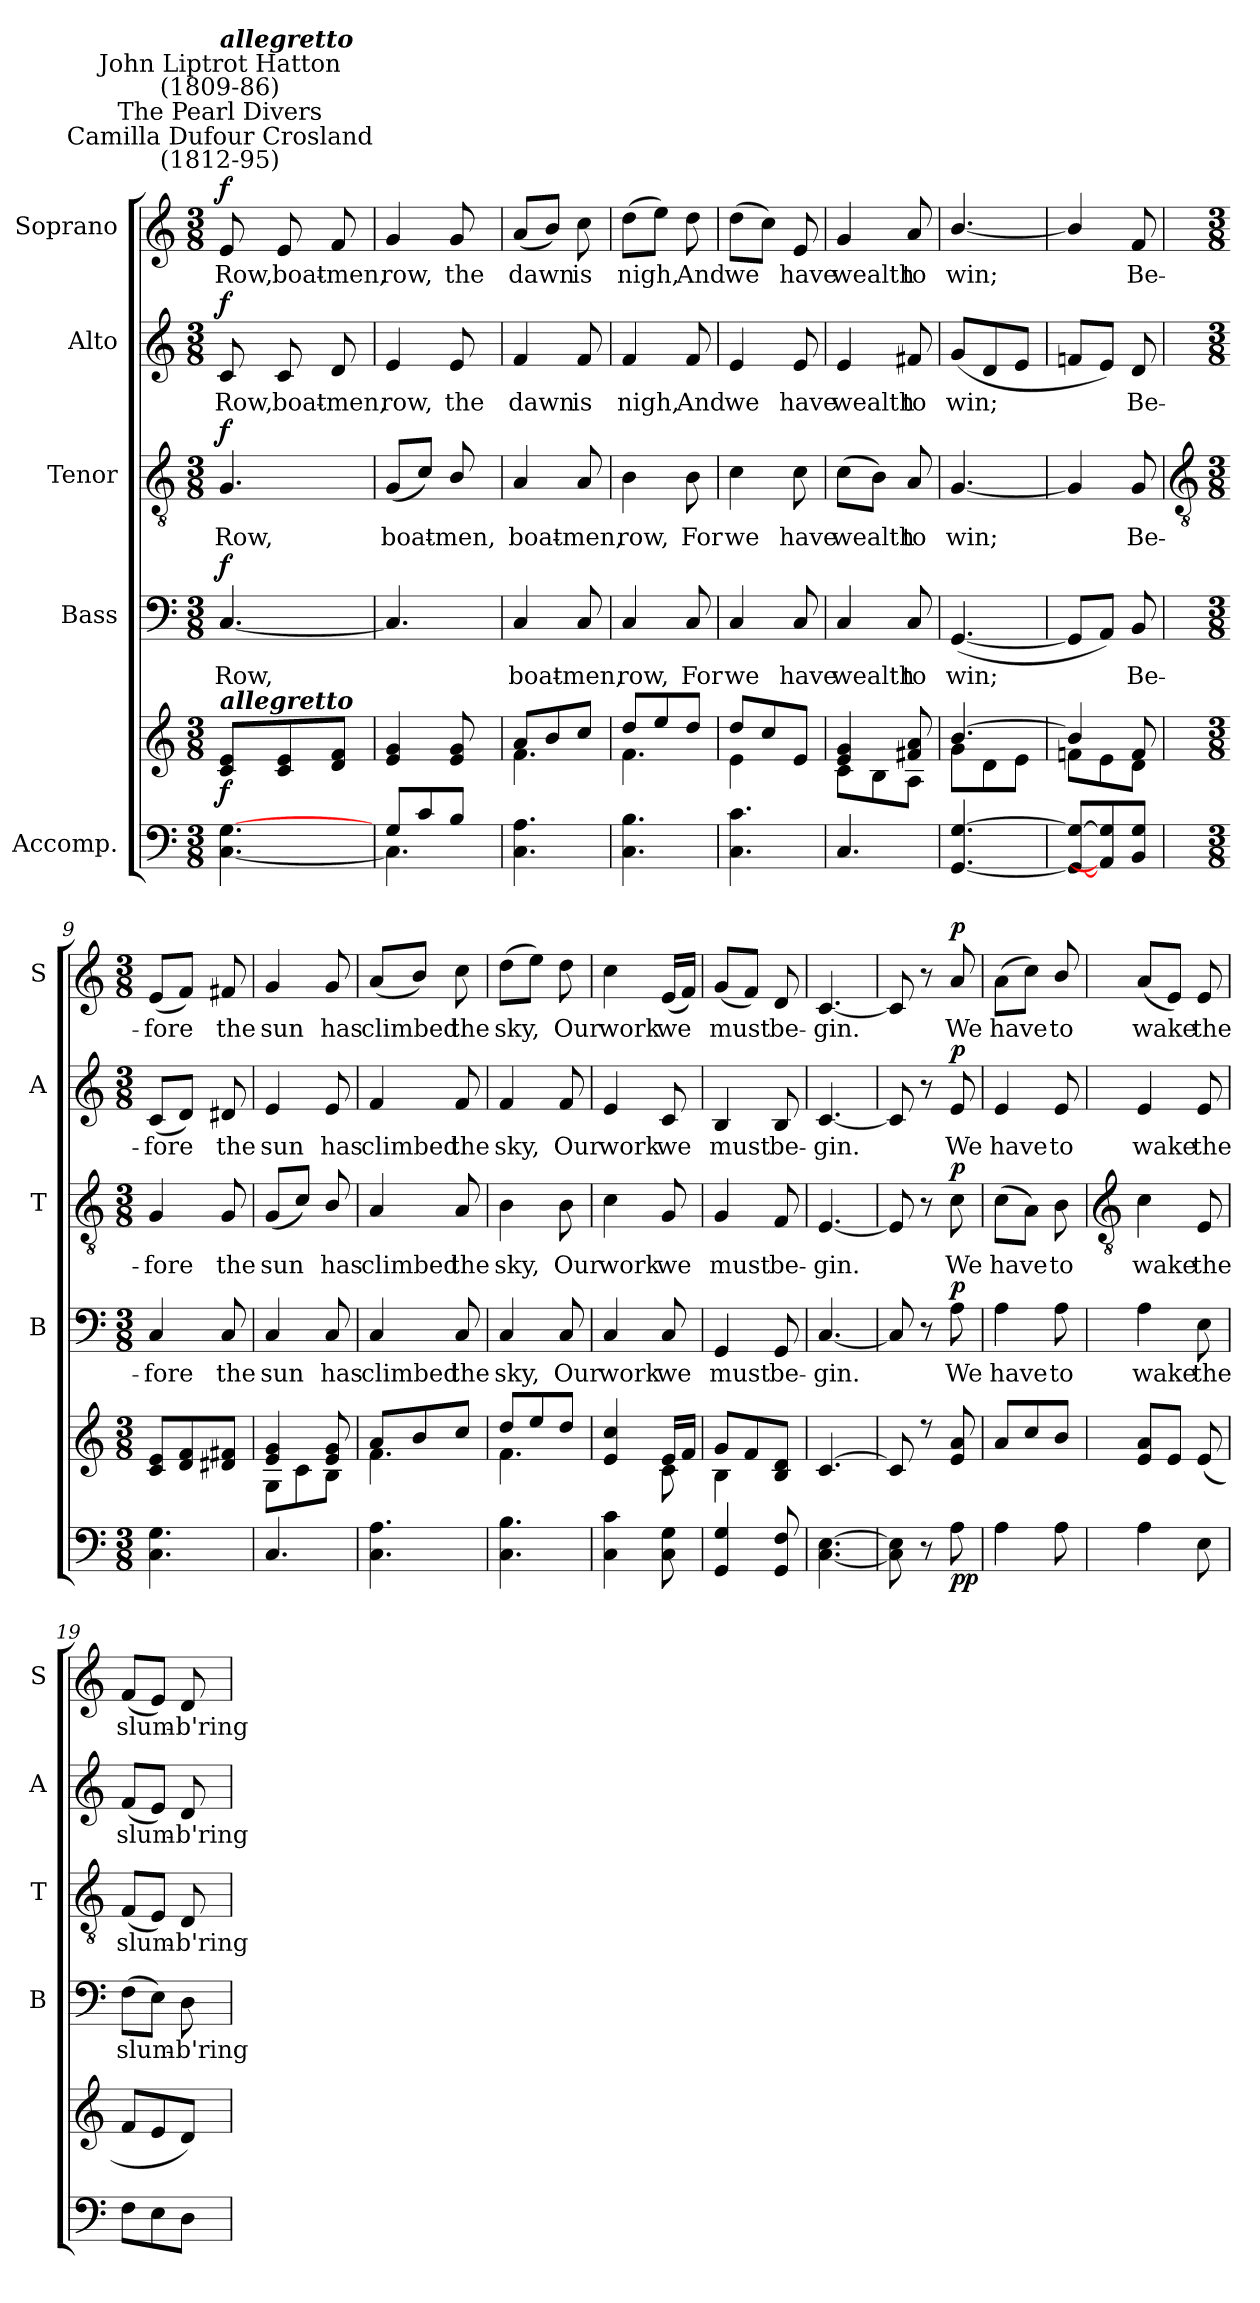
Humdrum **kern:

**kern	**kern	**dynam	**kern	**text	**dynam	**kern	**text	**dynam	**kern	**text	**dynam	**kern	**text	**dynam
*part5	*part5	*part5	*part4	*part4	*part4	*part3	*part3	*part3	*part2	*part2	*part2	*part1	*part1	*part1
*staff6	*staff5	*staff5/6	*staff4	*staff4	*staff4	*staff3	*staff3	*staff3	*staff2	*staff2	*staff2	*staff1	*staff1	*staff1
*I"Accomp.	*	*	*I"Bass	*	*	*I"Tenor	*	*	*I"Alto	*	*	*I"Soprano	*	*
*	*	*	*I'B	*	*	*I'T	*	*	*I'A	*	*	*I'S	*	*
*clefF4	*clefG2	*	*clefF4	*	*	*clefGv2	*	*	*clefG2	*	*	*clefG2	*	*
*k[]	*k[]	*	*k[]	*	*	*k[]	*	*	*k[]	*	*	*k[]	*	*
*C:	*C:	*	*C:	*	*	*C:	*	*	*C:	*	*	*C:	*	*
*M3/8	*M3/8	*	*M3/8	*	*	*M3/8	*	*	*M3/8	*	*	*M3/8	*	*
*MM54	*MM54	*	*MM54	*	*	*MM54	*	*	*MM54	*	*	*MM54	*	*
=1	=1	=1	=1	=1	=1	=1	=1	=1	=1	=1	=1	=1	=1	=1
*	*^	*	*	*	*	*	*	*	*	*	*	*	*	*
!	!	!	!	!	!	!	!	!	!	!	!	!	!LO:TX:a:cj:t=Camilla Dufour Crosland\n(1812-95)	!	!
!	!	!	!	!	!	!	!	!	!	!	!	!	!LO:TX:a:cj:t=The Pearl Divers	!	!
!	!	!	!	!	!	!	!	!	!	!	!	!	!LO:TX:a:cj:t=John Liptrot Hatton\n(1809-86)	!	!
!	!	!	!	!	!	!	!	!	!	!	!	!	!LO:TX:a:Bi:t=allegretto	!	!
!	!LO:TX:a:Bi:t=allegretto	!	!	!	!	!	!	!	!	!	!	!	!	!	!
!	!	!LO:N:vis=1	!LO:DY:b	!	!LO:LY:b	!LO:DY:b	!	!LO:LY:b	!LO:DY:b	!	!LO:LY:b	!LO:DY:b	!	!LO:LY:b	!LO:DY:b
[4.C [4.G	8c/ 8e/L	4.ryy	f	[4.C	Row,	f	4.G	Row,	f	8c	Row,	f	8e/	Row,	f
!	!	!	!	!	!	!	!	!	!	!	!LO:LY:b	!	!	!LO:LY:b	!
.	8c/ 8e/	.	.	.	.	.	.	.	.	8c	boat-	.	8e	boat-	.
!	!	!	!	!	!	!	!	!	!	!	!LO:LY:b	!	!	!LO:LY:b	!
.	8d/ 8f/J	.	.	.	.	.	.	.	.	8d	-men,	.	8f	-men,	.
*	*v	*v	*	*	*	*	*	*	*	*	*	*	*	*	*
=2	=2	=2	=2	=2	=2	=2	=2	=2	=2	=2	=2	=2	=2	=2
*^	*	*	*	*	*	*	*	*	*	*	*	*	*	*
!	!	!	!	!	!	!	!	!LO:LY:b	!	!	!LO:LY:b	!	!	!LO:LY:b	!
8G/L	4.C\]	4e/ 4g/	.	4.C]	.	.	(<8GL	boat-	.	4e	row,	.	4g	row,	.
8c/	.	.	.	.	.	.	8cJ)	.	.	.	.	.	.	.	.
!	!	!	!	!	!	!	!	!LO:LY:b	!	!	!LO:LY:b	!	!	!LO:LY:b	!
8B/J	.	8e/ 8g/	.	.	.	.	8B/	men,	.	8e	the	.	8g	the	.
*v	*v	*	*	*	*	*	*	*	*	*	*	*	*	*	*
=3	=3	=3	=3	=3	=3	=3	=3	=3	=3	=3	=3	=3	=3	=3
*	*^	*	*	*	*	*	*	*	*	*	*	*	*	*
!	!	!	!	!	!LO:LY:b	!	!	!LO:LY:b	!	!	!LO:LY:b	!	!	!LO:LY:b	!
4.C 4.A	8a/L	4.f\	.	4C	boat-	.	4A	boat-	.	4f	dawn	.	(<8aL	dawn	.
.	8b/	.	.	.	.	.	.	.	.	.	.	.	8bJ)	.	.
!	!	!	!	!	!LO:LY:b	!	!	!LO:LY:b	!	!	!LO:LY:b	!	!	!LO:LY:b	!
.	8cc/J	.	.	8C	-men,	.	8A	-men,	.	8f	is	.	8cc	is	.
=4	=4	=4	=4	=4	=4	=4	=4	=4	=4	=4	=4	=4	=4	=4	=4
!	!	!	!	!	!LO:LY:b	!	!	!LO:LY:b	!	!	!LO:LY:b	!	!	!LO:LY:b	!
4.C 4.B	8dd/L	4.f\	.	4C	row,	.	4B	row,	.	4f	nigh,	.	(>8ddL	nigh,	.
.	8ee/	.	.	.	.	.	.	.	.	.	.	.	8eeJ)	.	.
!	!	!	!	!	!LO:LY:b	!	!	!LO:LY:b	!	!	!LO:LY:b	!	!	!LO:LY:b	!
.	8dd/J	.	.	8C	For	.	8B	For	.	8f	And	.	8dd	And	.
=5	=5	=5	=5	=5	=5	=5	=5	=5	=5	=5	=5	=5	=5	=5	=5
!	!	!	!	!	!LO:LY:b	!	!	!LO:LY:b	!	!	!LO:LY:b	!	!	!LO:LY:b	!
4.C 4.c	8dd/L	4e\	.	4C	we	.	4c	we	.	4e	we	.	(>8ddL	we	.
.	8cc/	.	.	.	.	.	.	.	.	.	.	.	8ccJ)	.	.
!	!	!	!	!	!LO:LY:b	!	!	!LO:LY:b	!	!	!LO:LY:b	!	!	!LO:LY:b	!
.	8e/J	8ryy	.	8C	have	.	8c	have	.	8e	have	.	8e	have	.
=6	=6	=6	=6	=6	=6	=6	=6	=6	=6	=6	=6	=6	=6	=6	=6
!	!	!	!	!	!LO:LY:b	!	!	!LO:LY:b	!	!	!LO:LY:b	!	!	!LO:LY:b	!
4.C	4e/ 4g/	8c\L	.	4C	wealth	.	(>8cL	wealth	.	4e	wealth	.	4g	wealth	.
.	.	8B\	.	.	.	.	8BJ)	.	.	.	.	.	.	.	.
!	!	!	!	!	!LO:LY:b	!	!	!LO:LY:b	!	!	!LO:LY:b	!	!	!LO:LY:b	!
.	8f#X/ 8a/	8A\J	.	8C	to	.	8A	to	.	8f#X	to	.	8a	to	.
=7	=7	=7	=7	=7	=7	=7	=7	=7	=7	=7	=7	=7	=7	=7	=7
!	!	!	!	!	!LO:LY:b	!	!	!LO:LY:b	!	!	!LO:LY:b	!	!	!LO:LY:b	!
[4.GG [4.G	[4.b/	8g\L	.	(<[4.GG	win;	.	[4.G	win;	.	(<8gL	win;	.	[4.b/	win;	.
.	.	8d\	.	.	.	.	.	.	.	8d	.	.	.	.	.
.	.	8e\J	.	.	.	.	.	.	.	8eJ	.	.	.	.	.
=8	=8	=8	=8	=8	=8	=8	=8	=8	=8	=8	=8	=8	=8	=8	=8
8GG_ 8G_L	4b/]	8fn\L	.	8GGL]	.	.	4G]	.	.	8fnL	.	.	4b/]	.	.
8AA] 8G]	.	8e\	.	8AAJ)	.	.	.	.	.	8eJ)	.	.	.	.	.
!	!	!	!	!	!LO:LY:b	!	!	!LO:LY:b	!	!	!LO:LY:b	!	!	!LO:LY:b	!
8BB 8GJ	8f/	8d\J	.	8BB	Be-	.	8G	Be-	.	8d	Be-	.	8f	Be-	.
!!LO:LB:g=z
=9	=9	=9	=9	=9	=9	=9	=9	=9	=9	=9	=9	=9	=9	=9	=9
*	*	*	*	*	*	*	*clefGv2	*	*	*	*	*	*	*	*
*M3/8	*M3/8	*	*	*M3/8	*	*	*M3/8	*	*	*M3/8	*	*	*M3/8	*	*
!	!	!LO:N:vis=1	!	!	!LO:LY:b	!	!	!LO:LY:b	!	!	!LO:LY:b	!	!	!LO:LY:b	!
4.C 4.G	8c/ 8e/L	4.ryy	.	4C	-fore	.	4G	-fore	.	(<8cL	-fore	.	(<8eL	-fore	.
.	8d/ 8f/	.	.	.	.	.	.	.	.	8dJ)	.	.	8fJ)	.	.
!	!	!	!	!	!LO:LY:b	!	!	!LO:LY:b	!	!	!LO:LY:b	!	!	!LO:LY:b	!
.	8d#X/ 8f#X/J	.	.	8C	the	.	8G	the	.	8d#X	the	.	8f#X	the	.
=10	=10	=10	=10	=10	=10	=10	=10	=10	=10	=10	=10	=10	=10	=10	=10
!	!	!	!	!	!LO:LY:b	!	!	!LO:LY:b	!	!	!LO:LY:b	!	!	!LO:LY:b	!
4.C	4e/ 4g/	8G\L	.	4C	sun	.	(<8GL	sun	.	4e	sun	.	4g	sun	.
.	.	8c\	.	.	.	.	8cJ)	.	.	.	.	.	.	.	.
!	!	!	!	!	!LO:LY:b	!	!	!LO:LY:b	!	!	!LO:LY:b	!	!	!LO:LY:b	!
.	8e/ 8g/	8B\J	.	8C	has	.	8B/	has	.	8e	has	.	8g	has	.
=11	=11	=11	=11	=11	=11	=11	=11	=11	=11	=11	=11	=11	=11	=11	=11
!	!	!	!	!	!LO:LY:b	!	!	!LO:LY:b	!	!	!LO:LY:b	!	!	!LO:LY:b	!
4.C 4.A	8a/L	4.f\	.	4C	climbed	.	4A	climbed	.	4f	climbed	.	(<8aL	climbed	.
.	8b/	.	.	.	.	.	.	.	.	.	.	.	8bJ)	.	.
!	!	!	!	!	!LO:LY:b	!	!	!LO:LY:b	!	!	!LO:LY:b	!	!	!LO:LY:b	!
.	8cc/J	.	.	8C	the	.	8A	the	.	8f	the	.	8cc	the	.
=12	=12	=12	=12	=12	=12	=12	=12	=12	=12	=12	=12	=12	=12	=12	=12
!	!	!	!	!	!LO:LY:b	!	!	!LO:LY:b	!	!	!LO:LY:b	!	!	!LO:LY:b	!
4.C 4.B	8dd/L	4.f\	.	4C	sky,	.	4B	sky,	.	4f	sky,	.	(>8ddL	sky,	.
.	8ee/	.	.	.	.	.	.	.	.	.	.	.	8eeJ)	.	.
!	!	!	!	!	!LO:LY:b	!	!	!LO:LY:b	!	!	!LO:LY:b	!	!	!LO:LY:b	!
.	8dd/J	.	.	8C	Our	.	8B	Our	.	8f	Our	.	8dd	Our	.
=13	=13	=13	=13	=13	=13	=13	=13	=13	=13	=13	=13	=13	=13	=13	=13
!	!	!	!	!	!LO:LY:b	!	!	!LO:LY:b	!	!	!LO:LY:b	!	!	!LO:LY:b	!
4C 4c	4e/ 4cc/	4ryy	.	4C	work	.	4c	work	.	4e	work	.	4cc	work	.
!	!	!	!	!	!LO:LY:b	!	!	!LO:LY:b	!	!	!LO:LY:b	!	!	!LO:LY:b	!
8C 8G	16e/LL	8c\	.	8C	we	.	8G	we	.	8c	we	.	(<16eLL	we	.
.	16f/JJ	.	.	.	.	.	.	.	.	.	.	.	16fJJ)	.	.
=14	=14	=14	=14	=14	=14	=14	=14	=14	=14	=14	=14	=14	=14	=14	=14
!	!	!	!	!	!LO:LY:b	!	!	!LO:LY:b	!	!	!LO:LY:b	!	!	!LO:LY:b	!
4GG 4G	8g/L	4B\	.	4GG	must	.	4G	must	.	4B	must	.	(<8gL	must	.
.	8f/	.	.	.	.	.	.	.	.	.	.	.	8fJ)	.	.
!	!	!	!	!	!LO:LY:b	!	!	!LO:LY:b	!	!	!LO:LY:b	!	!	!LO:LY:b	!
8GG 8F	8B/ 8d/J	8ryy	.	8GG	be-	.	8F	be-	.	8B	be-	.	8d	be-	.
=15	=15	=15	=15	=15	=15	=15	=15	=15	=15	=15	=15	=15	=15	=15	=15
!	!	!LO:N:vis=1	!	!	!LO:LY:b	!	!	!LO:LY:b	!	!	!LO:LY:b	!	!	!LO:LY:b	!
[4.C [4.E	[4.c/	4.ryy	.	[4.C	-gin.	.	[4.E	-gin.	.	[4.c	-gin.	.	[4.c	-gin.	.
=16	=16	=16	=16	=16	=16	=16	=16	=16	=16	=16	=16	=16	=16	=16	=16
!	!	!LO:N:vis=1	!	!	!	!	!	!	!	!	!	!	!	!	!
8C] 8E]	8c/]	4.ryy	.	8C]	.	.	8E]	.	.	8c]	.	.	8c]	.	.
8r	8r	.	.	8r	.	.	8r	.	.	8r	.	.	8r	.	.
!	!	!	!LO:DY:b=2	!	!LO:LY:b	!	!	!LO:LY:b	!	!	!LO:LY:b	!	!	!LO:LY:b	!
!	!	!	!LO:DY:n=1:b	!	!	!LO:DY:b	!	!	!LO:DY:b	!	!	!LO:DY:b	!	!	!LO:DY:b
8A	8e/ 8a/	.	p p	8A	We	p	8c	We	p	8e	We	p	8a	We	p
=17	=17	=17	=17	=17	=17	=17	=17	=17	=17	=17	=17	=17	=17	=17	=17
!	!	!LO:N:vis=1	!	!	!LO:LY:b	!	!	!LO:LY:b	!	!	!LO:LY:b	!	!	!LO:LY:b	!
4A	8a/L	4.ryy	.	4A	have	.	(>8cL	have	.	4e	have	.	(>8aL	have	.
.	8cc/	.	.	.	.	.	8AJ)	.	.	.	.	.	8ccJ)	.	.
!	!	!	!	!	!LO:LY:b	!	!	!LO:LY:b	!	!	!LO:LY:b	!	!	!LO:LY:b	!
8A	8b/J	.	.	8A	to	.	8B	to	.	8e	to	.	8b/	to	.
*	*v	*v	*	*	*	*	*	*	*	*	*	*	*	*	*
!!LO:LB:g=z
=18	=18	=18	=18	=18	=18	=18	=18	=18	=18	=18	=18	=18	=18	=18
*	*	*	*	*	*	*clefGv2	*	*	*	*	*	*	*	*
!	!	!	!	!LO:LY:b	!	!	!LO:LY:b	!	!	!LO:LY:b	!	!	!LO:LY:b	!
4A	8e 8aL	.	4A	wake	.	4c	wake	.	4e	wake	.	(<8aL	wake	.
.	8eJ	.	.	.	.	.	.	.	.	.	.	8eJ)	.	.
!	!	!	!	!LO:LY:b	!	!	!LO:LY:b	!	!	!LO:LY:b	!	!	!LO:LY:b	!
8E	(>8e	.	8E	the	.	8E	the	.	8e	the	.	8e	the	.
=19	=19	=19	=19	=19	=19	=19	=19	=19	=19	=19	=19	=19	=19	=19
!	!	!	!	!LO:LY:b	!	!	!LO:LY:b	!	!	!LO:LY:b	!	!	!LO:LY:b	!
8FL	8fL	.	(>8FL	slum-	.	(<8FL	slum-	.	(<8fL	slum-	.	(<8fL	slum-	.
8E	8e	.	8EJ)	.	.	8EJ)	.	.	8eJ)	.	.	8eJ)	.	.
!	!	!	!	!LO:LY:b	!	!	!LO:LY:b	!	!	!LO:LY:b	!	!	!LO:LY:b	!
8DJ	8dJ)	.	8D	b'ring	.	8D	b'ring	.	8d	b'ring	.	8d	b'ring	.
=	=	=	=	=	=	=	=	=	=	=	=	=	=	=
*-	*-	*-	*-	*-	*-	*-	*-	*-	*-	*-	*-	*-	*-	*-
